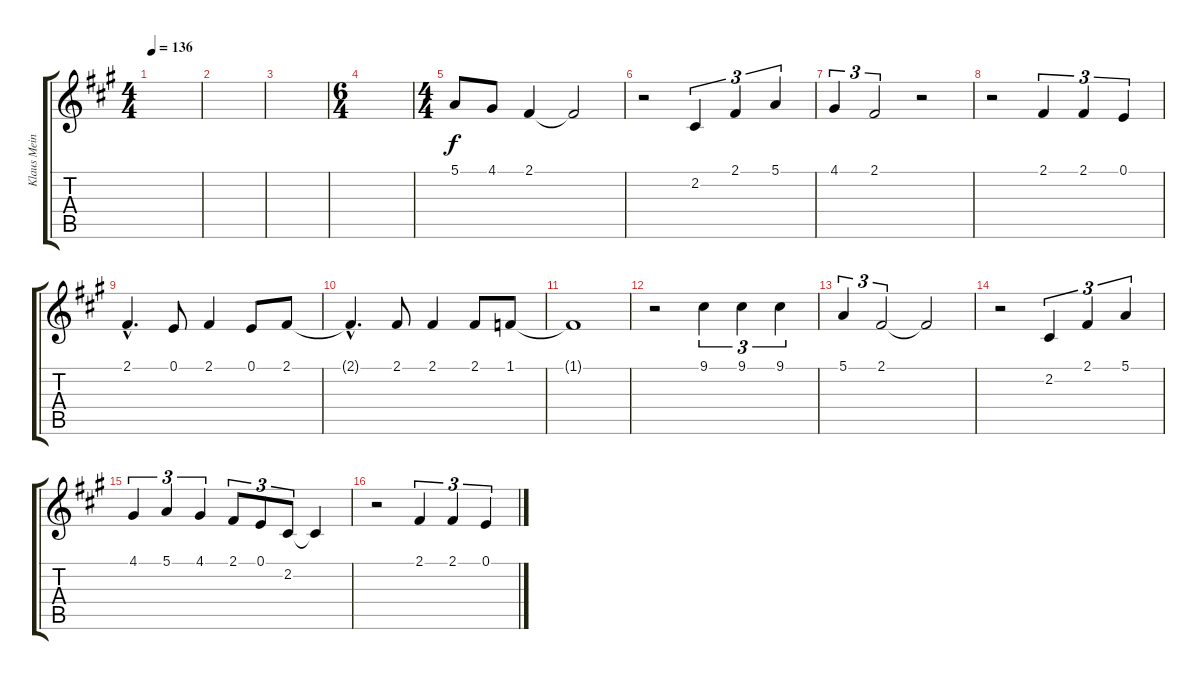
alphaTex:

\track ("Klaus Meine" "Klaus Mein") {instrument fx5brightness}
\staff {score tabs}
\tuning (E4 B3 G3 D3 A2 E2) {hide}
\ts (4 4)
\tempo 136
\clef g2
\ks a
|
|
|
\ts (6 4)
|
\ts (4 4)
5.1.8 4.1.8 2.1.4 2.1{t}.2 |
r.2 2.2.4{tu (3 2)} 2.1.4{tu (3 2)} 5.1.4{tu (3 2)} |
4.1.4{tu (3 2)} 2.1.2{tu (3 2)} r.2 |
r.2 2.1.4{tu (3 2)} 2.1.4{tu (3 2)} 0.1.4{tu (3 2)} |
2.1{hac}.4{d} 0.1.8 2.1.4 0.1.8 2.1.8 |
2.1{hac t}.4{d} 2.1.8 2.1.4 2.1.8 1.1.8 |
1.1{t}.1 |
r.2 9.1.4{tu (3 2)} 9.1.4{tu (3 2)} 9.1.4{tu (3 2)} |
5.1.4{tu (3 2)} 2.1.2{tu (3 2)} 2.1{t}.2 |
r.2 2.2.4{tu (3 2)} 2.1.4{tu (3 2)} 5.1.4{tu (3 2)} |
4.1.4{tu (3 2)} 5.1.4{tu (3 2)} 4.1.4{tu (3 2)} 2.1.8{tu (3 2)} 0.1.8{tu (3 2)} 2.2.8{tu (3 2)} 2.2{t}.4 |
r.2 2.1.4{tu (3 2)} 2.1.4{tu (3 2)} 0.1.4{tu (3 2)}
